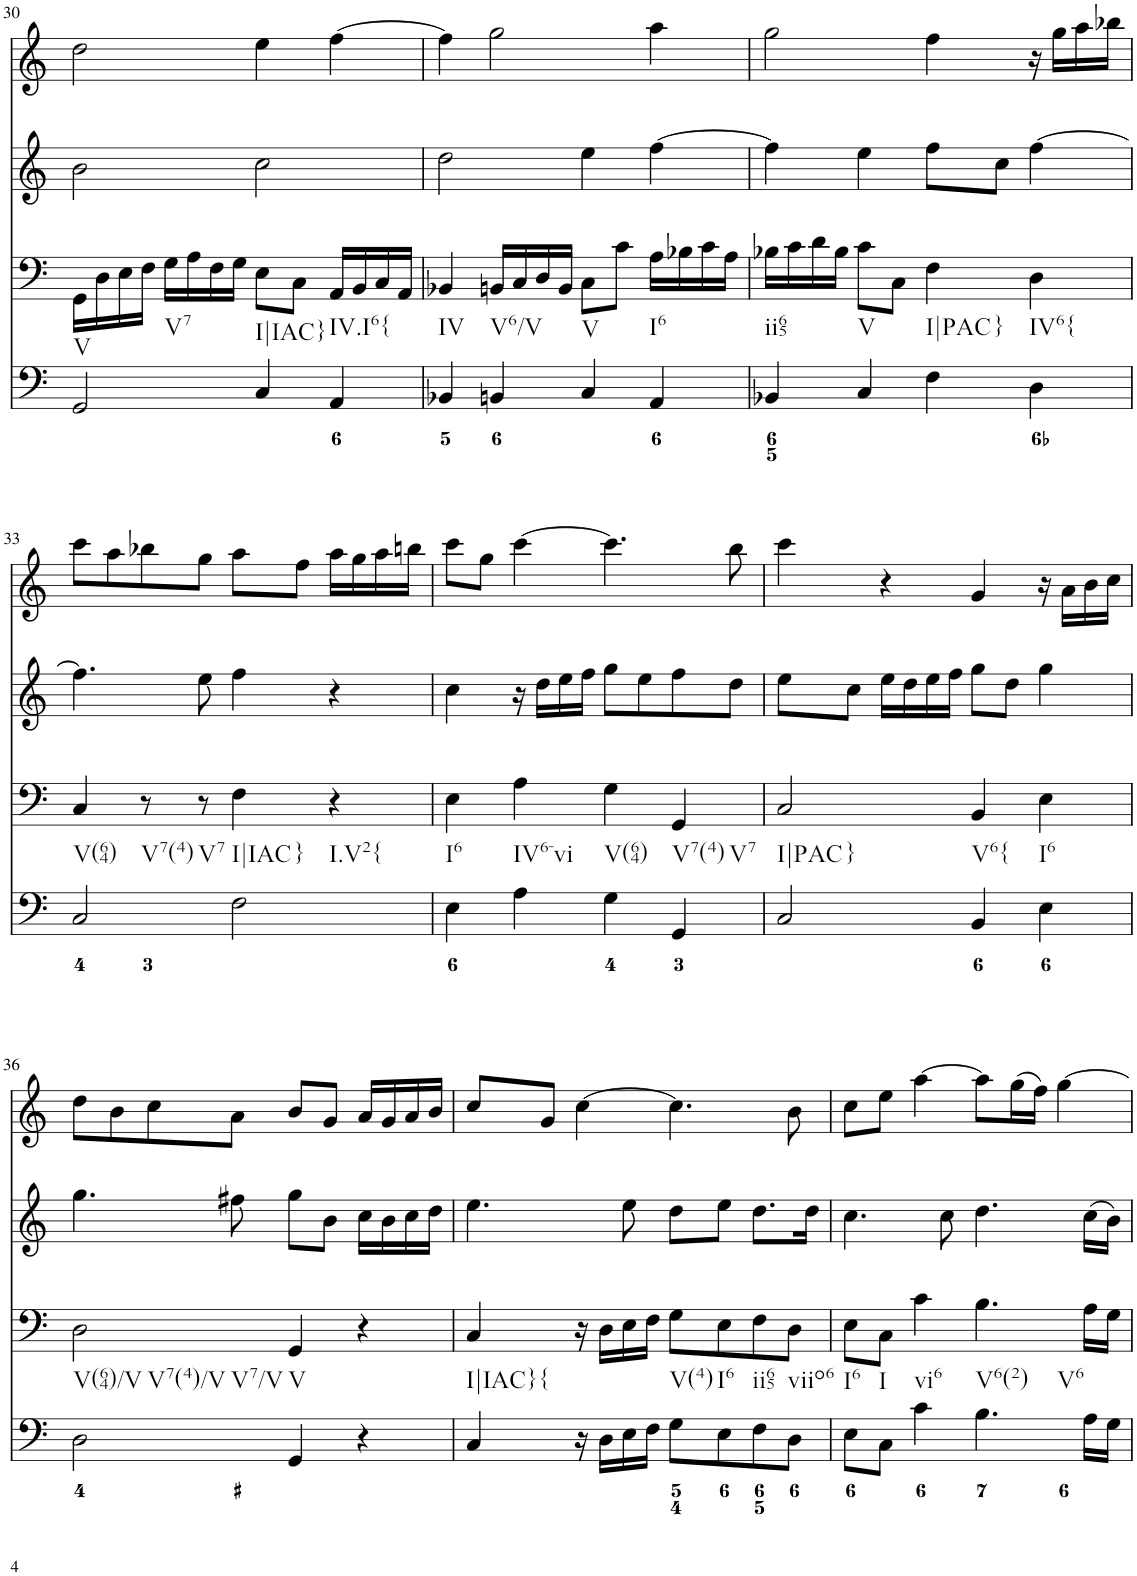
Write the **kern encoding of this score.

**kern	**kern	**kern	**kern
*part4	*part3	*part2	*part1
*staff4	*staff3	*staff2	*staff1
*I"violn	*I"violn	*I"cello	*I"organ
*I'Vln	*I'Vln	*	*
!!LO:PB:g=z
*clefF4	*clefF4	*clefG2	*clefG2
*k[]	*k[]	*k[]	*k[]
*M4/4	*M4/4	*M4/4	*M4/4
*met(c)	*met(c)	*met(c)	*met(c)
=30	=30	=30	=30
!	!LO:TX:b:t=V	!	!
2GG/	16GG\LL	2b\	2dd\
.	16D\	.	.
.	16E\	.	.
.	16F\JJ	.	.
!	!LO:TX:b:t=V7	!	!
.	16G\LL	.	.
.	16A\	.	.
.	16F\	.	.
.	16G\JJ	.	.
!	!LO:TX:b:t=I|IAC}	!	!
4C/	8E\L	2cc\	4ee\
.	8C\J	.	.
!	!LO:TX:b:t=IV.I6{	!	!
4AA/	16AA/LL	.	[4ff\
.	16BB/	.	.
.	16C/	.	.
.	16AA/JJ	.	.
=31	=31	=31	=31
!	!LO:TX:b:t=IV	!	!
4BB-X/	4BB-X/	2dd\	4ff\]
!	!LO:TX:b:t=V6/V	!	!
4BBn/	16BBn/LL	.	2gg\
.	16C/	.	.
.	16D/	.	.
.	16BB/JJ	.	.
!	!LO:TX:b:t=V	!	!
4C/	8C\L	4ee\	.
.	8c\J	.	.
!	!LO:TX:b:t=I6	!	!
4AA/	16A\LL	[4ff\	4aa\
.	16B-X\	.	.
.	16c\	.	.
.	16A\JJ	.	.
=32	=32	=32	=32
!	!LO:TX:b:t=ii65	!	!
4BB-X/	16B-X\LL	4ff\]	2gg\
.	16c\	.	.
.	16d\	.	.
.	16B-\JJ	.	.
!	!LO:TX:b:t=V	!	!
4C/	8c\L	4ee\	.
.	8C\J	.	.
!	!LO:TX:b:t=I|PAC	!	!
!	!LO:TX:b:t=}	!	!
4F\	4F\	8ff\L	4ff\
.	.	8cc\J	.
!	!LO:TX:b:t=IV6{	!	!
4D\	4D\	[4ff\	16r
.	.	.	16gg\LL
.	.	.	16aa\
.	.	.	16bb-X\JJ
!!LO:LB:g=z
=33	=33	=33	=33
!	!LO:TX:b:t=V(64)	!	!
2C/	4C/	4.ff\]	8ccc\L
.	.	.	8aa\
!	!LO:TX:b:t=V7(4)	!	!
.	8r	.	8bb-X\
!	!LO:TX:b:t=V7	!	!
.	8r	8ee\	8gg\J
!	!LO:TX:b:t=I|IAC	!	!
!	!LO:TX:b:t=}	!	!
2F\	4F\	4ff\	8aa\L
.	.	.	8ff\J
!	!LO:TX:b:t=I.V2{	!	!
.	4r	4r	16aa\LL
.	.	.	16gg\
.	.	.	16aa\
.	.	.	16bbn\JJ
=34	=34	=34	=34
!	!LO:TX:b:t=I6	!	!
4E\	4E\	4cc\	8ccc\L
.	.	.	8gg\J
!	!LO:TX:b:t=IV6-vi	!	!
4A\	4A\	16r	[4ccc\
.	.	16dd\LL	.
.	.	16ee\	.
.	.	16ff\JJ	.
!	!LO:TX:b:t=V(64)	!	!
4G\	4G\	8gg\L	4.ccc\]
.	.	8ee\	.
!	!LO:TX:b:t=V7(4)	!	!
!	!LO:TX:b:t=V7	!	!
4GG/	4GG/	8ff\	.
.	.	8dd\J	8bb\
=35	=35	=35	=35
!	!LO:TX:b:t=I|PAC	!	!
!	!LO:TX:b:t=}	!	!
2C/	2C/	8ee\L	4ccc\
.	.	8cc\J	.
.	.	16ee\LL	4r
.	.	16dd\	.
.	.	16ee\	.
.	.	16ff\JJ	.
!	!LO:TX:b:t=V6{	!	!
4BB/	4BB/	8gg\L	4g/
.	.	8dd\J	.
!	!LO:TX:b:t=I6	!	!
4E\	4E\	4gg\	16r
.	.	.	16a\LL
.	.	.	16b\
.	.	.	16cc\JJ
!!LO:LB:g=z
=36	=36	=36	=36
!	!LO:TX:b:t=V(64)/V	!	!
!	!LO:TX:b:t=V7(4)/V	!	!
!	!LO:TX:b:t=V7/V	!	!
2D\	2D\	4.gg\	8dd\L
.	.	.	8b\
.	.	.	8cc\
.	.	8ff#X\	8a\J
!	!LO:TX:b:t=V	!	!
4GG/	4GG/	8gg\L	8b/L
.	.	8b\J	8g/J
4r	4r	16cc\LL	16a/LL
.	.	16b\	16g/
.	.	16cc\	16a/
.	.	16dd\JJ	16b/JJ
=37	=37	=37	=37
!	!LO:TX:b:t=I|IAC}	!	!
!	!LO:TX:b:t={	!	!
4C/	4C/	4.ee\	8cc/L
.	.	.	8g/J
16r	16r	.	[4cc\
16D\LL	16D\LL	.	.
16E\	16E\	8ee\	.
16F\JJ	16F\JJ	.	.
!	!LO:TX:b:t=V(4)	!	!
8G\L	8G\L	8dd\L	4.cc\]
!	!LO:TX:b:t=I6	!	!
8E\	8E\	8ee\J	.
!	!LO:TX:b:t=ii65	!	!
8F\	8F\	8.dd\L	.
!	!LO:TX:b:t=viio6	!	!
8D\J	8D\J	.	8b\
.	.	16dd\Jk	.
=38	=38	=38	=38
!	!LO:TX:b:t=I6	!	!
8E\L	8E\L	4.cc\	8cc\L
!	!LO:TX:b:t=I	!	!
8C\J	8C\J	.	8ee\J
!	!LO:TX:b:t=vi6	!	!
4c\	4c\	.	[4aa\
.	.	8cc\	.
!	!LO:TX:b:t=V6(2)	!	!
!	!LO:TX:b:t=V6	!	!
4.B\	4.B\	4.dd\	8aa\L]
.	.	.	(16gg\L
.	.	.	16ff\JJ)
.	.	.	[4gg\
16A\LL	16A\LL	(16cc\LL	.
16G\JJ	16G\JJ	16b\JJ)	.
=	=	=	=
*-	*-	*-	*-
